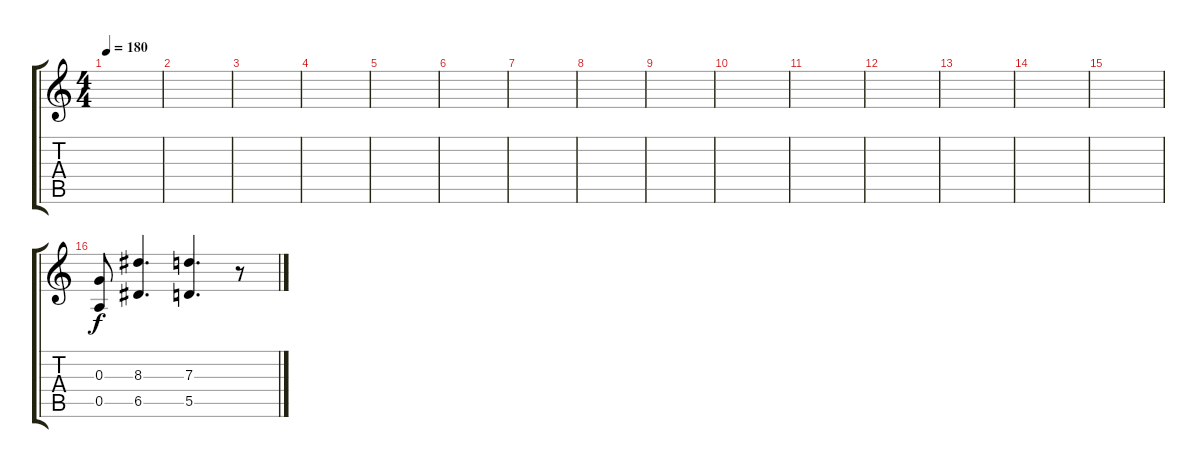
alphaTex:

\track "" {instrument overdrivenguitar}
\staff {score tabs}
\tuning (E4 B3 G3 D3 A2 E2) {hide}
\ts (4 4)
\tempo 180
\clef g2
\ks c
|
|
|
|
|
|
|
|
|
|
|
|
|
|
|
(0.3 0.5).8 (8.3 6.5).4{d} (7.3 5.5).4{d} r.8
